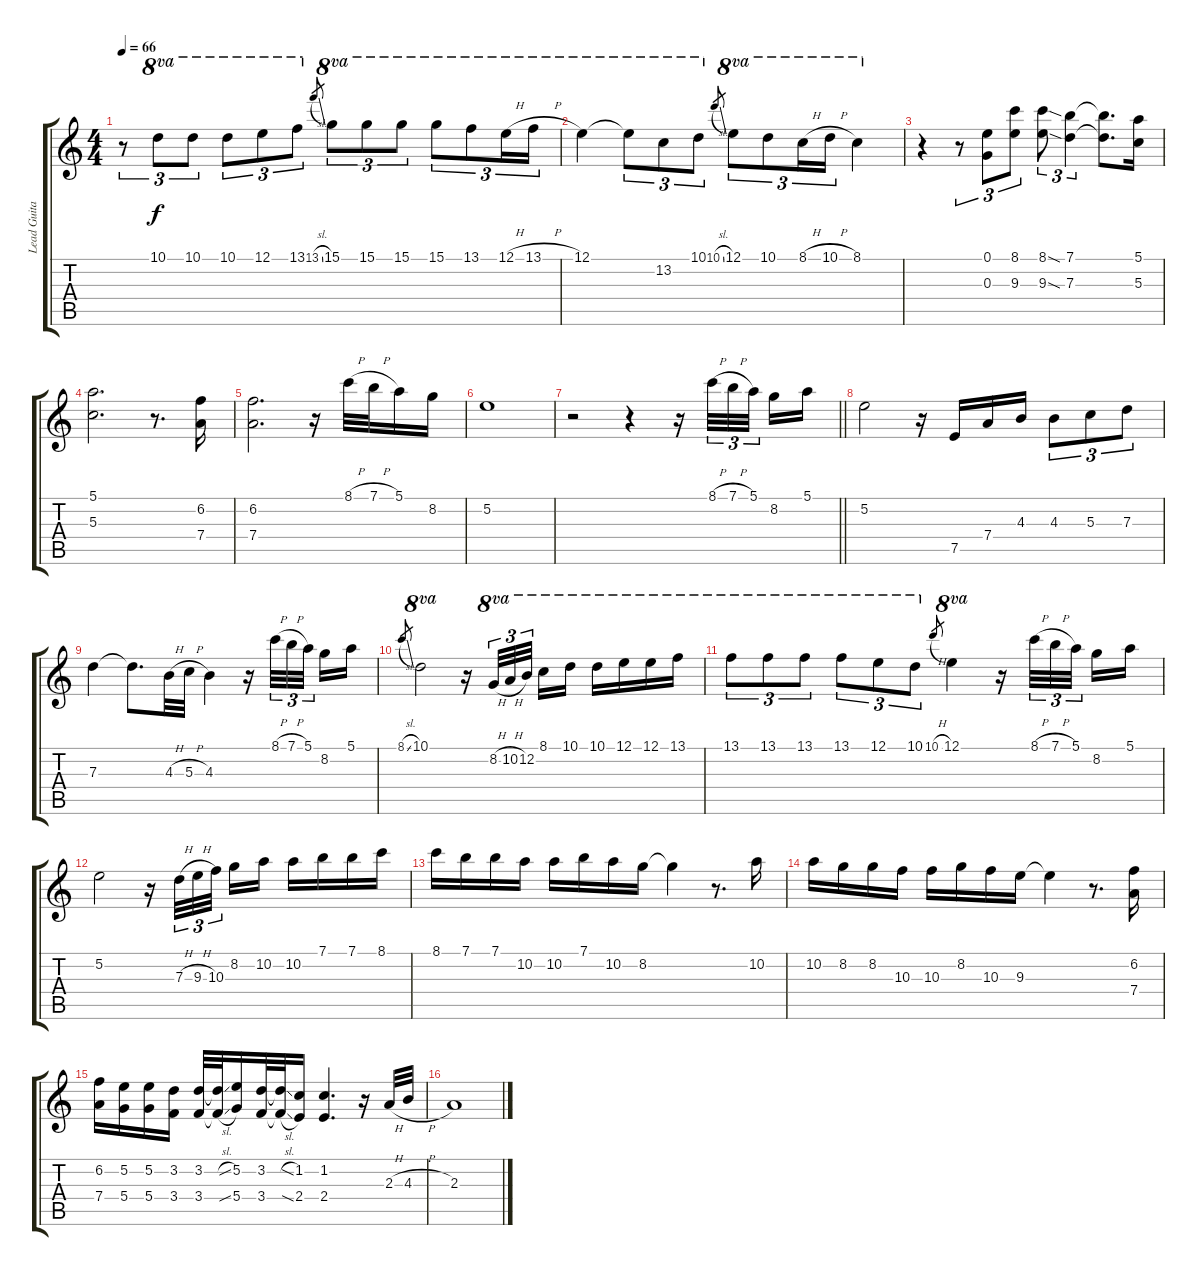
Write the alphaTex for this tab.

\track ("Lead Guitar" "Lead Guita") {instrument acousticguitarnylon}
\staff {score tabs}
\tuning (E4 B3 G3 D3 A2 E2) {hide}
\ts (4 4)
\tempo 66
\clef g2
\ks c
r.8{tu (3 2) dy f} 10.1.8{tu (3 2) ot 8va} 10.1.8{tu (3 2) ot 8va} 10.1.8{tu (3 2) ot 8va} 12.1.8{tu (3 2) ot 8va} 13.1.8{tu (3 2) ot 8va} 13.1{sl}.8{gr} 15.1.8{tu (3 2) ot 8va} 15.1.8{tu (3 2) ot 8va} 15.1.8{tu (3 2) ot 8va} 15.1.8{tu (3 2) ot 8va} 13.1.8{tu (3 2) ot 8va} 12.1{h}.16{tu (3 2) ot 8va} 13.1{h}.16{tu (3 2) ot 8va} |
12.1.4{ot 8va} 12.1{t}.8{tu (3 2) ot 8va} 13.2.8{tu (3 2) ot 8va} 10.1.8{tu (3 2) ot 8va} 10.1{sl}.8{gr} 12.1.8{tu (3 2) ot 8va} 10.1.8{tu (3 2) ot 8va} 8.1{h}.16{tu (3 2) ot 8va} 10.1{h}.16{tu (3 2) ot 8va} 8.1.4{ot 8va} |
r.4 r.8{tu (3 2)} (0.1 0.3).8{tu (3 2)} (8.1 9.3).8{tu (3 2)} (8.1{sod} 9.3{sod}).8{tu (3 2)} (7.1 7.3).4{tu (3 2)} (7.1{t} 7.3{t}).8{d} (5.1 5.3).16 |
(5.1 5.3).2{d} r.8{d} (6.2 7.4).16 |
(6.2 7.4).2{d} r.16 8.1{h}.32 7.1{h}.32 5.1.16 8.2.16 |
5.2.1 |
\barLineRight lightlight
r.2 r.4 r.16 8.1{h}.32{tu (3 2)} 7.1{h}.32{tu (3 2)} 5.1.32{tu (3 2) beam splitsecondary} 8.2.16 5.1.16 |
5.2.2 r.16 7.5.16 7.4.16 4.3.16 4.3.8{tu (3 2)} 5.3.8{tu (3 2)} 7.3.8{tu (3 2)} |
7.3.4 7.3{t}.8{d} 4.3{h}.32 5.3{h}.32 4.3.4 r.16 8.1{h}.32{tu (3 2)} 7.1{h}.32{tu (3 2)} 5.1.32{tu (3 2) beam splitsecondary} 8.2.16 5.1.16 |
8.1{sl}.8{gr} 10.1.2{ot 8va} r.16 8.2{h}.32{tu (3 2) ot 8va} 10.2{h}.32{tu (3 2) ot 8va} 12.2.32{tu (3 2) ot 8va beam splitsecondary} 8.1.16{ot 8va} 10.1.16{ot 8va} 10.1.16{ot 8va} 12.1.16{ot 8va} 12.1.16{ot 8va} 13.1.16{ot 8va} |
13.1.8{tu (3 2) ot 8va} 13.1.8{tu (3 2) ot 8va} 13.1.8{tu (3 2) ot 8va} 13.1.8{tu (3 2) ot 8va} 12.1.8{tu (3 2) ot 8va} 10.1.8{tu (3 2) ot 8va} 10.1{h}.8{gr} 12.1.4{ot 8va} r.16 8.1{h}.32{tu (3 2)} 7.1{h}.32{tu (3 2)} 5.1.32{tu (3 2) beam splitsecondary} 8.2.16 5.1.16 |
5.2.2 r.16 7.3{h}.32{tu (3 2)} 9.3{h}.32{tu (3 2)} 10.3.32{tu (3 2) beam splitsecondary} 8.2.16 10.2.16 10.2.16 7.1.16 7.1.16 8.1.16 |
8.1.16 7.1.16 7.1.16 10.2.16 10.2.16 7.1.16 10.2.16 8.2.16 8.2{t}.4 r.8{d} 10.2.16 |
10.2.16 8.2.16 8.2.16 10.3.16 10.3.16 8.2.16 10.3.16 9.3.16 9.3{t}.4 r.8{d} (6.2 7.4).16 |
(6.2 7.4).16 (5.2 5.4).16 (5.2 5.4).16 (3.2 3.4).16 (3.2 3.4).32 (3.2{sl t} 3.4{sl t}).32 (5.2 5.4).16 (3.2 3.4).32 (3.2{sl t} 3.4{sl t}).32 (1.2 2.4).16 (1.2 2.4).4{d} r.16 2.3{h}.32 4.3{h}.32 |
2.3.1
